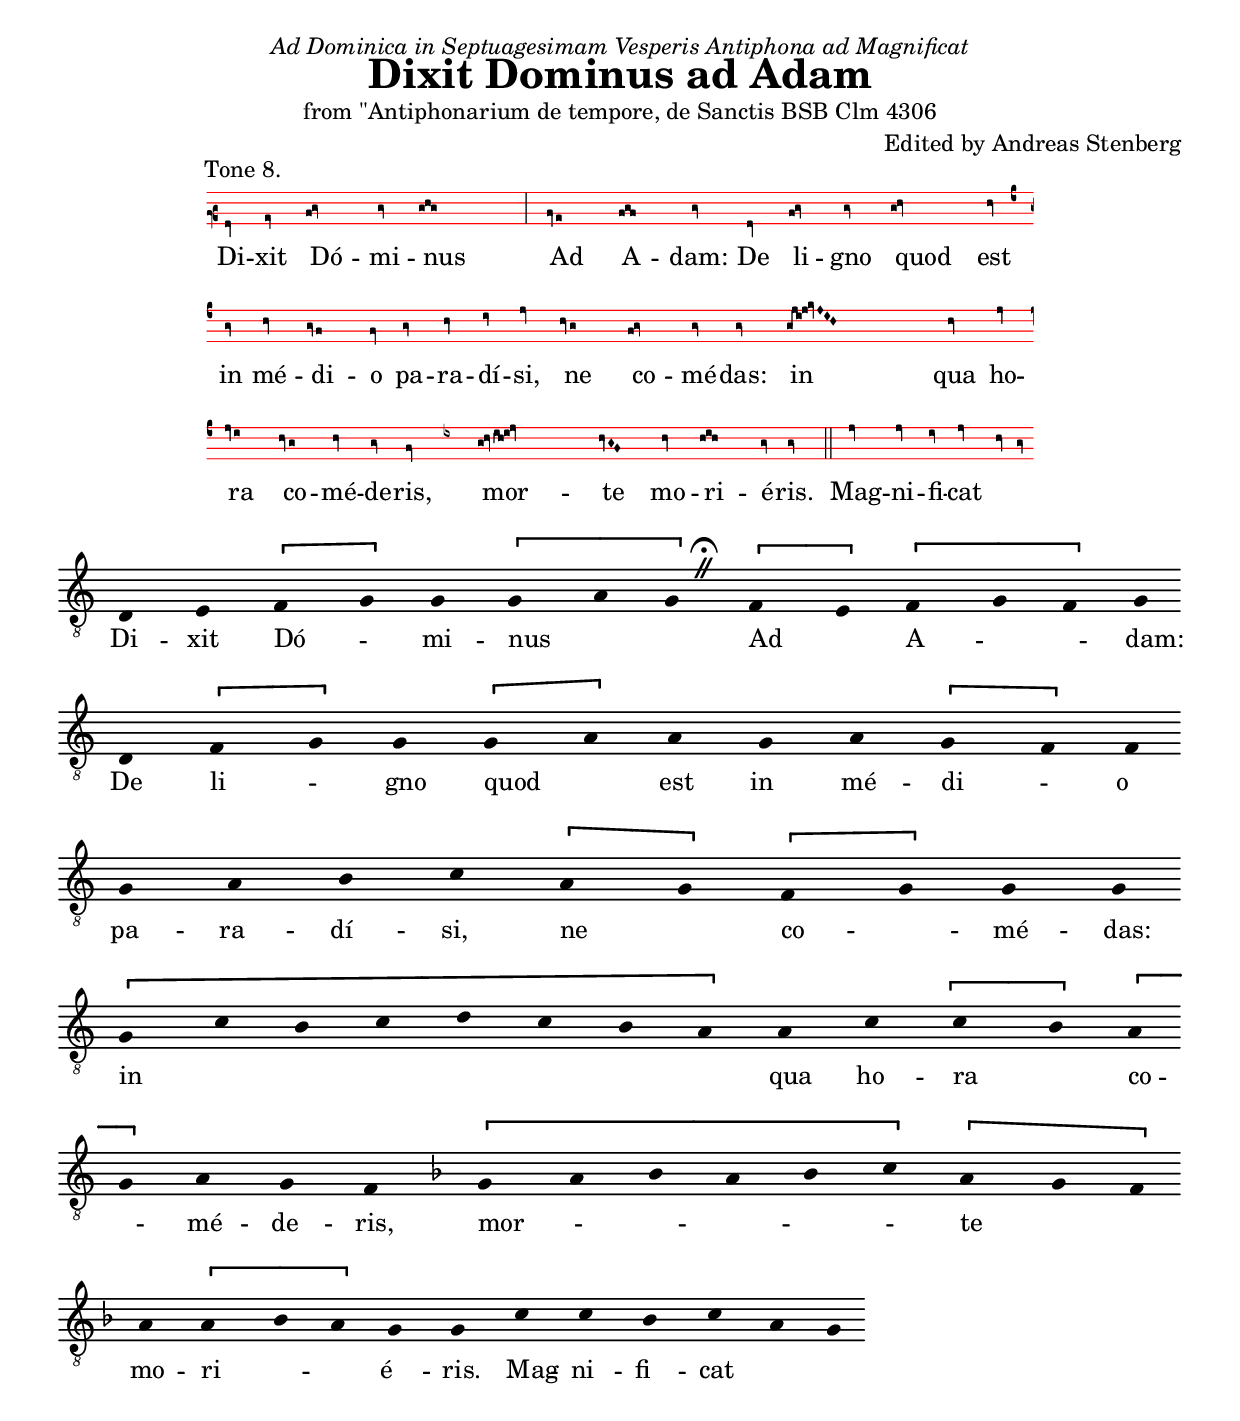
\include "gregorian.ly"
\include "deutsch.ly"
dixitDominus = \relative  {
      \clef "vaticana-fa1"
      \[\virga d4\] \[\virga e\]
      \[f\melisma \virga g\melismaEnd\] \[\virga g\] \[g\melisma a g\melismaEnd\]
      \divisioMaxima

      \[\virga f\melisma e\melismaEnd\]
      \[f\melisma g f\melismaEnd\] \[\virga g\]
      \[\virga d\] \[f\melisma \virga g\melismaEnd\] \[\virga g\]
      \[g\melisma \virga a\melismaEnd\] \[\virga a\]
      \break \bar ""
      \clef "vaticana-do3"
      \[\virga g\] \[\virga a\] \[\virga g\melisma f\melismaEnd\] \[\virga f\]
      \[\virga g\] \[\virga a\] \[\virga h\] \[\virga c\]
      \[\virga a\melisma g\melismaEnd\]
      \[f\melisma \virga g\melismaEnd\] \[\virga g\] \[\virga g\]
      \[g\melisma \pes c \flexa h  c \virga d \inclinatum c \inclinatum h \inclinatum a\melismaEnd \]
      \[\virga a\]
      \[\virga c\]
      \break \bar ""
      \[\virga c\melisma h\melismaEnd\]
      \[\virga a\melisma g\melismaEnd\] \[\virga a\] \[\virga g\] \[\virga f\]
      \key f \major
      \[g\melisma \virga a b \flexa a b \virga c\melismaEnd\] \[\virga a\melisma \inclinatum g \inclinatum f\melismaEnd\]
      \[\virga a\] \[a\melisma b a\melismaEnd\] \[\virga g \] \[\virga g \]
      \finalis
      \[\virga c\] \[\virga c\] \[\virga b\] \[\virga c\] \[\virga a\] \[\virga g\]

    }
dixitDominusTranscript = \relative {
  \clef "G_8"
  \set Staff.midiInstrument ="choir aahs"
  \time 1/4
  \override Lyrics.LyricText.X-extent  = #'(0 . 3)
      d4 e
      \[f\melisma \virga g\melismaEnd\] g \[g\melisma a g\melismaEnd\]
      \divisioMaxima

      \[\virga f\melisma e\melismaEnd\]
      \[f\melisma g f\melismaEnd\] g
      \break \bar ""
      d \[f\melisma \virga g\melismaEnd\] g
      \[g\melisma \virga a\melismaEnd\] a
      g a \[\virga g\melisma f\melismaEnd\] f
      \break \bar ""
      g a h c
      \[\virga a\melisma g\melismaEnd\]
      \[f\melisma \virga g\melismaEnd\] g g
      \break \bar ""
      \[g\melisma \pes c \flexa h  c \virga d \inclinatum c \inclinatum h \inclinatum a\melismaEnd \]
      a
      c
      \[\virga c\melisma h\melismaEnd\]
      \[\virga a\melisma g\melismaEnd\] a g f
      \key f \major
      \[g\melisma \virga a b \flexa a b \virga c\melismaEnd\] \[\virga a\melisma \inclinatum g \inclinatum f\melismaEnd\]
      \break \bar ""
      a \[a\melisma b a\melismaEnd\] g g
      \finalis
%      c c b c a g

}
magnificatTrans = \relative c {
      c' c b c a g
}
verba = \lyricmode {
  {
  Di -- xit Dó -- mi -- nus Ad A -- dam:
  De li -- gno quod est in mé -- di -- o pa -- ra -- dí -- si, ne co -- mé -- das:
  in qua ho -- ra co -- mé -- de -- ris,
  mor -- te mo -- ri -- é -- ris.

  Mag -- ni -- fi -- cat
    }
}
\markup {
  \column {
    \fill-line {
      \italic
      "Ad Dominica in Septuagesimam Vesperis Antiphona ad Magnificat"
    }
    \fill-line {
      \fontsize #5 \bold "Dixit Dominus ad Adam"
    }
    \fill-line {
      "from \"Antiphonarium de tempore, de Sanctis BSB Clm 4306"
    }
    \fill-line{ \null "Edited by Andreas Stenberg"}
  }
}

\markup {
  \column {
    \line { \hspace #14 "Tone 8." }
  \fill-line {
\score {
  <<
    \new VaticanaVoice = "cantus" \dixitDominus
    \new Lyrics \lyricsto "cantus" \verba
  >>
  \layout {
    line-width = #140
    %indent = #20
    ragged-last = ##f
  }
  %{
  \header {
    piece = "7. tone."
  }
  %}
}
  }
  \vspace #1
  \fill-line {
    \score {
  \new Staff <<
    \new Voice = "chant" { \dixitDominusTranscript \magnificatTrans }
    \new Lyrics = "one" \lyricsto "chant" \verba
  >>
  \layout {
    \context {
      \Staff
      \remove "Time_signature_engraver"
      \override BarLine.X-extent = #'(-1 . 1)
      \hide Stem
      \hide Beam
      \hide BarLine
      \hide TupletNumber
    }
  }
}

  }
  }
}

    \score {
  \new Staff <<
    \new Voice = "chant" { \dixitDominusTranscript  }
    \new Lyrics = "one" \lyricsto "chant" \verba
  >>
  \midi {
    \tempo 2 = 86
    }
  }

